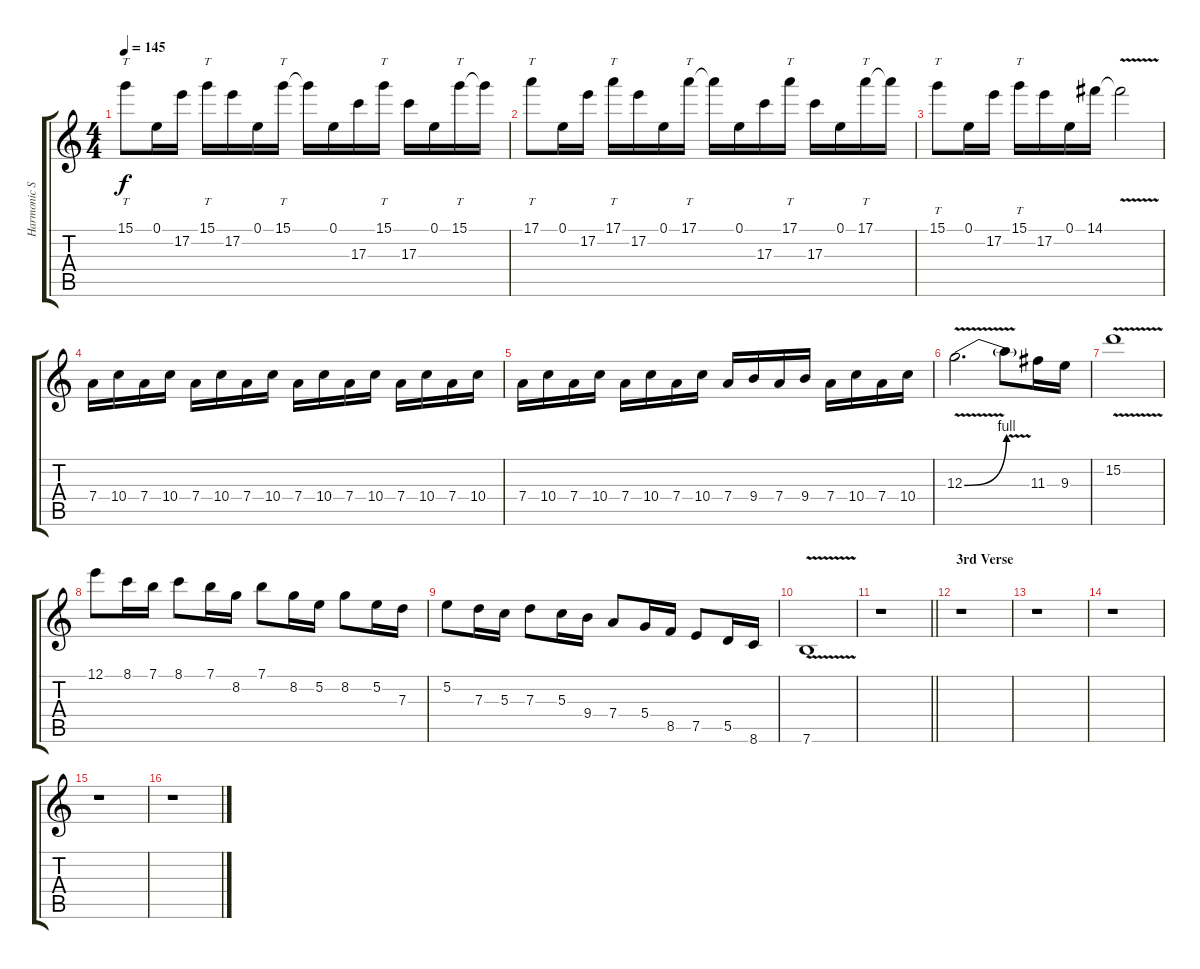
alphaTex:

\track ("Harmonic Solo" "Harmonic S") {instrument overdrivenguitar}
\staff {score tabs}
\tuning (E4 B3 G3 D3 A2 E2) {hide}
\ts (4 4)
\tempo 145
\clef g2
\ks c
15.1.8{tt dy f} 0.1.16 17.2.16 15.1.16{tt} 17.2.16 0.1.16 15.1.16{tt} 15.1{t}.16 0.1.16 17.3.16 15.1.16{tt} 17.3.16 0.1.16 15.1.16{tt} 15.1{t}.16 |
17.1.8{tt} 0.1.16 17.2.16 17.1.16{tt} 17.2.16 0.1.16 17.1.16{tt} 17.1{t}.16 0.1.16 17.3.16 17.1.16{tt} 17.3.16 0.1.16 17.1.16{tt} 17.1{t}.16 |
15.1.8{tt} 0.1.16 17.2.16 15.1.16{tt} 17.2.16 0.1.16 14.1.16 14.1{v t}.2 |
7.4.16 10.4.16 7.4.16 10.4.16 7.4.16 10.4.16 7.4.16 10.4.16 7.4.16 10.4.16 7.4.16 10.4.16 7.4.16 10.4.16 7.4.16 10.4.16 |
7.4.16 10.4.16 7.4.16 10.4.16 7.4.16 10.4.16 7.4.16 10.4.16 7.4.16 9.4.16 7.4.16 9.4.16 7.4.16 10.4.16 7.4.16 10.4.16 |
12.3{be (bend 0 0 60 4) v}.2{d} 12.3{v t}.8 11.3.16 9.3.16 |
15.2{v}.1 |
12.1.8 8.1.16 7.1.16 8.1.8 7.1.16 8.2.16 7.1.8 8.2.16 5.2.16 8.2.8 5.2.16 7.3.16 |
5.2.8 7.3.16 5.3.16 7.3.8 5.3.16 9.4.16 7.4.8 5.4.16 8.5.16 7.5.8 5.5.16 8.6.16 |
7.6{v}.1 |
\barLineRight lightlight
r.1 |
\section ("" "3rd Verse")
r.1 |
r.1 |
r.1 |
r.1 |
r.1
